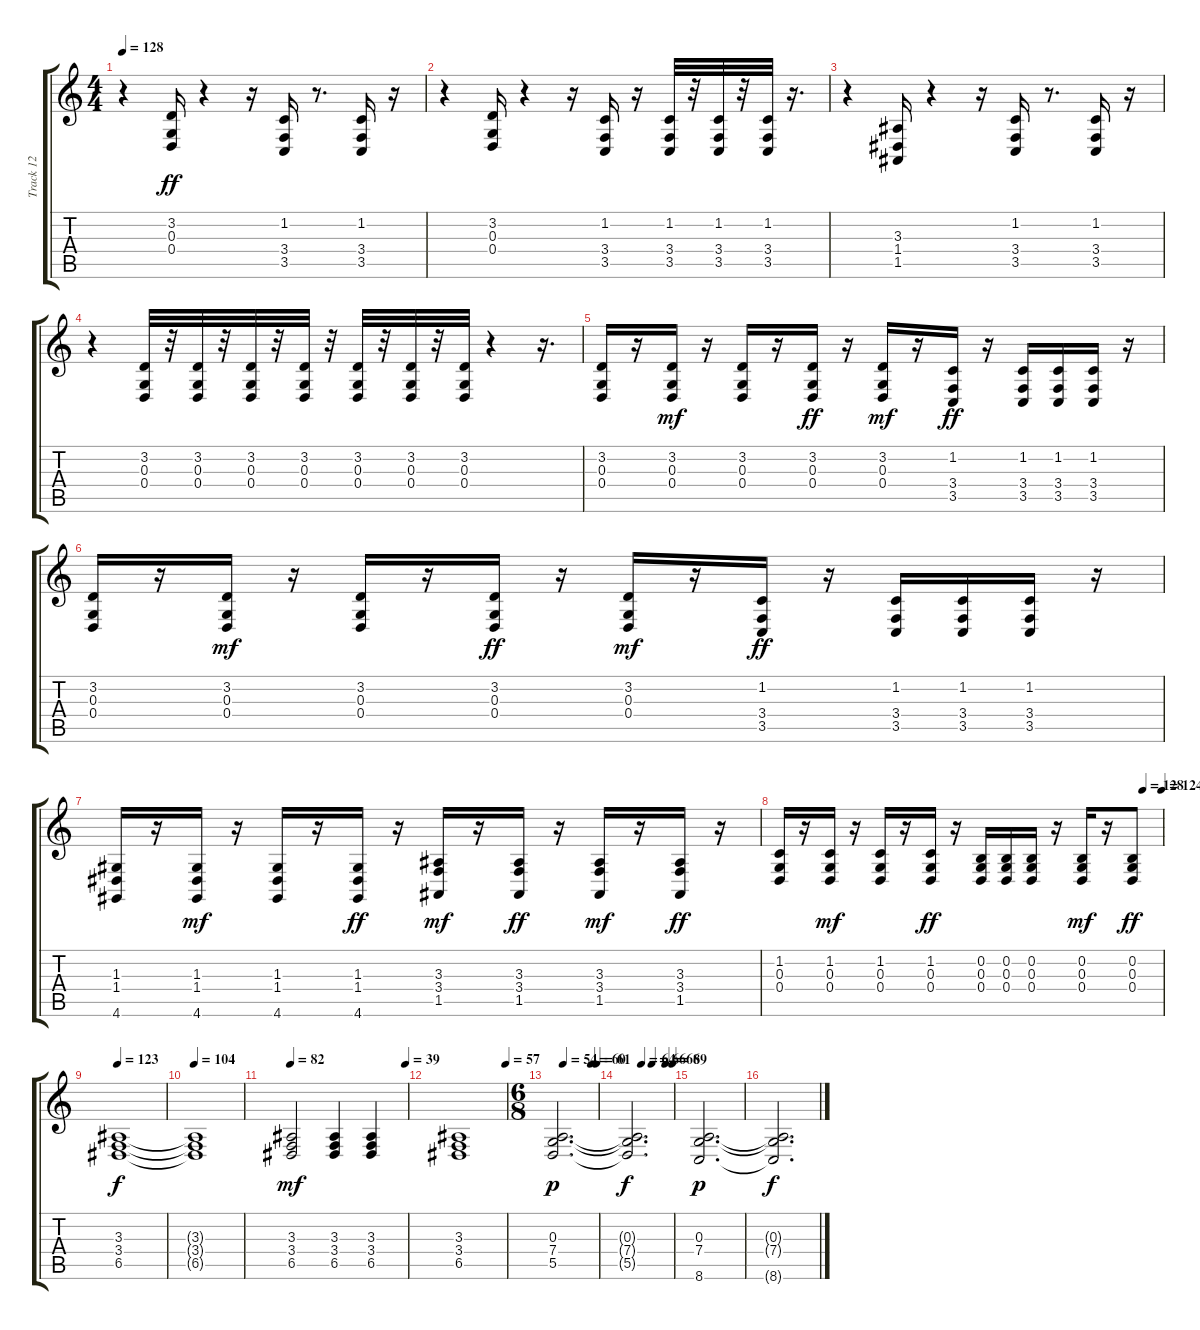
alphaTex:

\track ("Track 12" "Track 12") {instrument trombone}
\staff {score tabs}
\tuning (E4 B3 G3 D3 A2 E2) {hide}
\ts (4 4)
\tempo 128
\clef g2
\ks c
r.4{dy ff} (3.2 0.3 0.4).16 r.4 r.16 (1.2 3.4 3.5).16 r.8{d} (1.2 3.4 3.5).16 r.16 |
r.4 (3.2 0.3 0.4).16 r.4 r.16 (1.2 3.4 3.5).16 r.16 (1.2 3.4 3.5).32 r.32 (1.2 3.4 3.5).32 r.32 (1.2 3.4 3.5).32 r.16{d} |
r.4 (3.3 1.4 1.5).16 r.4 r.16 (1.2 3.4 3.5).16 r.8{d} (1.2 3.4 3.5).16 r.16 |
r.4 (3.2 0.3 0.4).32 r.32 (3.2 0.3 0.4).32 r.32 (3.2 0.3 0.4).32 r.32 (3.2 0.3 0.4).32 r.32 (3.2 0.3 0.4).32 r.32 (3.2 0.3 0.4).32 r.32 (3.2 0.3 0.4).32 r.4 r.16{d} |
(3.2 0.3 0.4).16 r.16 (3.2 0.3 0.4).16{dy mf} r.16 (3.2 0.3 0.4).16 r.16 (3.2 0.3 0.4).16{dy ff} r.16 (3.2 0.3 0.4).16{dy mf} r.16 (1.2 3.4 3.5).16{dy ff} r.16 (1.2 3.4 3.5).16 (1.2 3.4 3.5).16 (1.2 3.4 3.5).16 r.16 |
(3.2 0.3 0.4).16 r.16 (3.2 0.3 0.4).16{dy mf} r.16 (3.2 0.3 0.4).16 r.16 (3.2 0.3 0.4).16{dy ff} r.16 (3.2 0.3 0.4).16{dy mf} r.16 (1.2 3.4 3.5).16{dy ff} r.16 (1.2 3.4 3.5).16 (1.2 3.4 3.5).16 (1.2 3.4 3.5).16 r.16 |
(1.3 1.4 4.6).16 r.16 (1.3 1.4 4.6).16{dy mf} r.16 (1.3 1.4 4.6).16 r.16 (1.3 1.4 4.6).16{dy ff} r.16 (3.3 3.4 1.5).16{dy mf} r.16 (3.3 3.4 1.5).16{dy ff} r.16 (3.3 3.4 1.5).16{dy mf} r.16 (3.3 3.4 1.5).16{dy ff} r.16 |
\tempo (128 0.95)
\tempo (124 1)
(1.2 0.3 0.4).16 r.16 (1.2 0.3 0.4).16{dy mf} r.16 (1.2 0.3 0.4).16 r.16 (1.2 0.3 0.4).16{dy ff} r.16 (0.2 0.3 0.4).16 (0.2 0.3 0.4).16 (0.2 0.3 0.4).16 r.16 (0.2 0.3 0.4).16{dy mf} r.16 (0.2 0.3 0.4).8{dy ff} |
\tempo 123
(3.3 3.4 6.5).1{dy f} |
\tempo 104
(3.3{t} 3.4{t} 6.5{t}).1 |
\tempo 82
\tempo (39 0.9895833333333334)
(3.3 3.4 6.5).2{dy mf} (3.3 3.4 6.5).4 (3.3 3.4 6.5).4 |
\tempo (57 1)
(3.3 3.4 6.5).1 |
\ts (6 8)
\tempo (54 0.16666666666666666)
\tempo (60 0.8611111111111112)
\tempo (61 0.9861111111111112)
(0.3 7.4 5.5).2{d dy p} |
\tempo (64 0.25)
\tempo (66 0.5)
\tempo (68 0.8333333333333334)
\tempo (69 1)
(0.3{t} 7.4{t} 5.5{t}).2{d dy f} |
(0.3 7.4 8.6).2{d dy p} |
(0.3{t} 7.4{t} 8.6{t}).2{d dy f}
